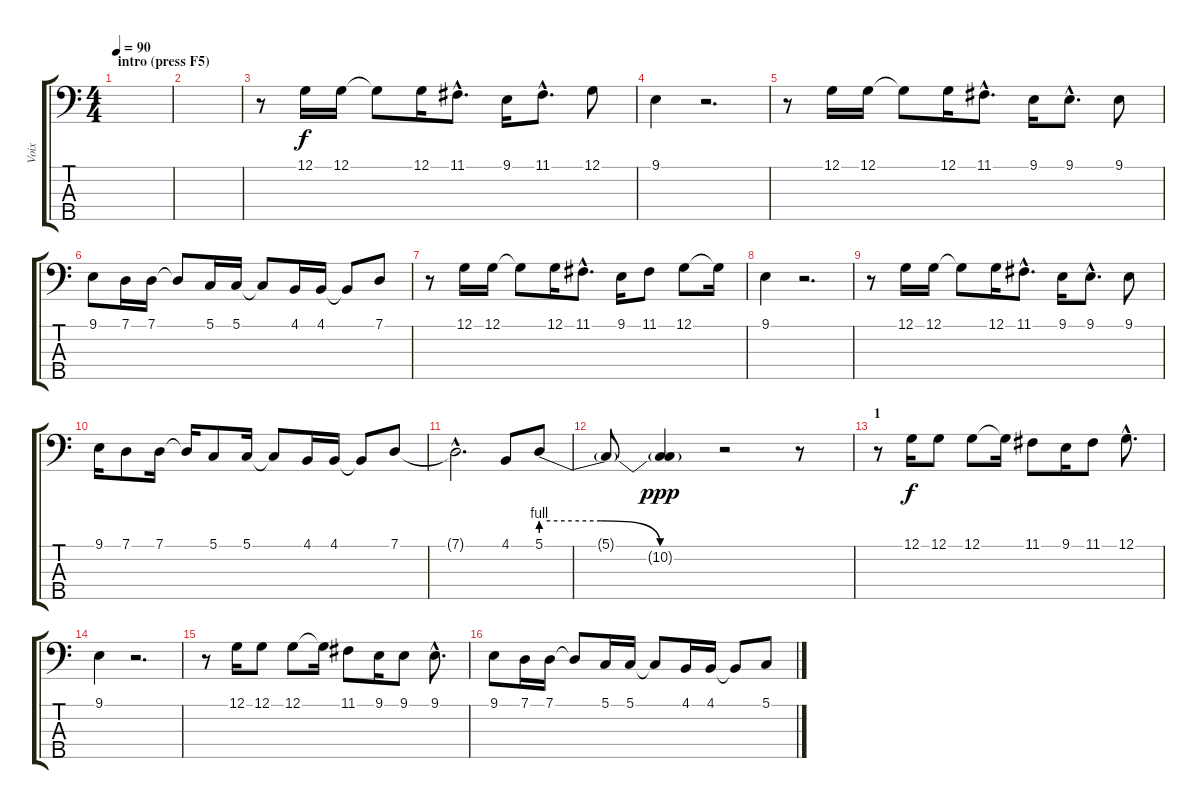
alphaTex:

\track ("Voix" "Voix") {instrument flute}
\staff {score tabs}
\tuning (G2 D2 A1 E1 B0) {hide}
\ts (4 4)
\section ("" "intro (press F5)")
\tempo 90
\clef f4
\ks c
|
|
r.8 12.1.16 12.1.16 12.1{t}.8 12.1.16 11.1{hac}.8{d} 9.1.16 11.1{hac}.8{d} 12.1.8 |
9.1.4 r.2{d} |
r.8 12.1.16 12.1.16 12.1{t}.8 12.1.16 11.1{hac}.8{d} 9.1.16 9.1{hac}.8{d} 9.1.8 |
9.1.8 7.1.16 7.1.16 7.1{t}.8 5.1.16 5.1.16 5.1{t}.8 4.1.16 4.1.16 4.1{t}.8 7.1.8 |
r.8 12.1.16 12.1.16 12.1{t}.8 12.1.16 11.1{hac}.8{d} 9.1.16 11.1.8 12.1.8 12.1{t}.16 |
9.1.4 r.2{d} |
r.8 12.1.16 12.1.16 12.1{t}.8 12.1.16 11.1{hac}.8{d} 9.1.16 9.1{hac}.8{d} 9.1.8 |
9.1.16 7.1.8 7.1.16 7.1{t}.16 5.1.8 5.1.16 5.1{t}.8 4.1.16 4.1.16 4.1{t}.8 7.1.8 |
7.1{hac t}.2{d} 4.1.8 5.1{be (custom 0 4 20 4 40 0 60 0)}.8 |
5.1{t}.8 (5.1{t} 10.2{g}).4{dy ppp} r.2 r.8 |
\section ("" "1")
r.8 12.1.16{dy f} 12.1.8 12.1.8 12.1{t}.16 11.1.8 9.1.16 11.1.8 12.1{hac}.8{d} |
9.1.4 r.2{d} |
r.8 12.1.16 12.1.8 12.1.8 12.1{t}.16 11.1.8 9.1.16 9.1.8 9.1{hac}.8{d} |
9.1.8 7.1.16 7.1.16 7.1{t}.8 5.1.16 5.1.16 5.1{t}.8 4.1.16 4.1.16 4.1{t}.8 5.1.8
